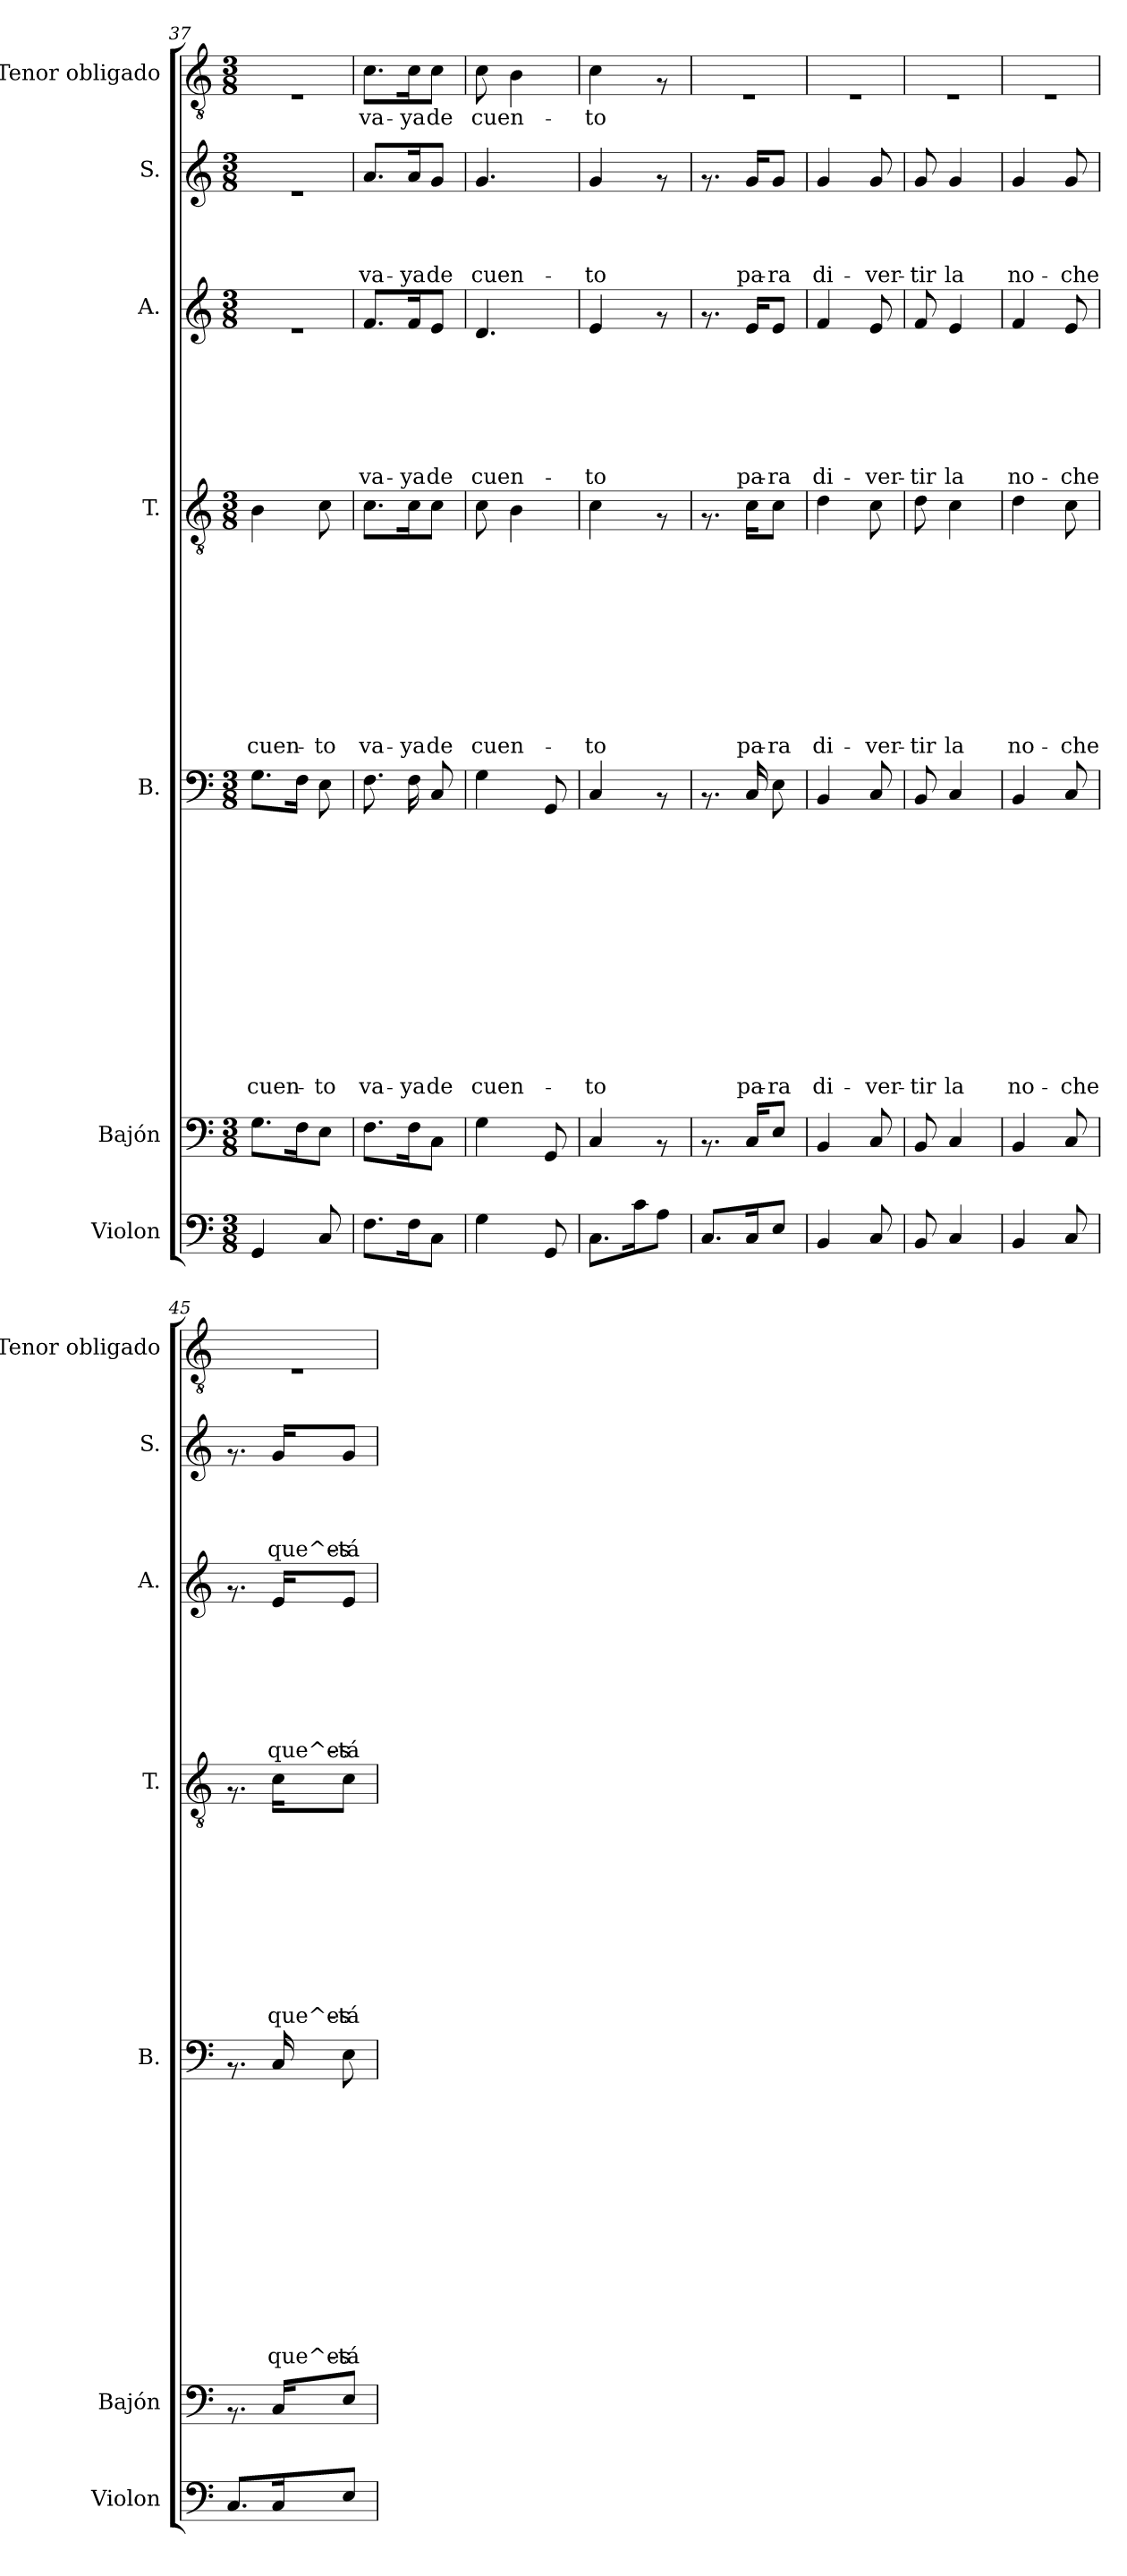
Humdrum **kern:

**kern	**kern	**kern	**text	**text	**text	**text	**text	**text	**text	**text	**text	**text	**text	**text	**text	**kern	**text	**text	**text	**text	**text	**text	**text	**text	**text	**text	**kern	**text	**text	**text	**text	**text	**text	**text	**kern	**text	**text	**text	**text	**kern	**text
*part7	*part6	*part5	*part5	*part5	*part5	*part5	*part5	*part5	*part5	*part5	*part5	*part5	*part5	*part5	*part5	*part4	*part4	*part4	*part4	*part4	*part4	*part4	*part4	*part4	*part4	*part4	*part3	*part3	*part3	*part3	*part3	*part3	*part3	*part3	*part2	*part2	*part2	*part2	*part2	*part1	*part1
*staff7	*staff6	*staff5	*staff5	*staff5	*staff5	*staff5	*staff5	*staff5	*staff5	*staff5	*staff5	*staff5	*staff5	*staff5	*staff5	*staff4	*staff4	*staff4	*staff4	*staff4	*staff4	*staff4	*staff4	*staff4	*staff4	*staff4	*staff3	*staff3	*staff3	*staff3	*staff3	*staff3	*staff3	*staff3	*staff2	*staff2	*staff2	*staff2	*staff2	*staff1	*staff1
*I"Violon	*I"Bajón	*I"B.	*	*	*	*	*	*	*	*	*	*	*	*	*	*I"T.	*	*	*	*	*	*	*	*	*	*	*I"A.	*	*	*	*	*	*	*	*I"S.	*	*	*	*	*I"Tenor obligado	*
*I'Violon	*I'Bajón	*I'B.	*	*	*	*	*	*	*	*	*	*	*	*	*	*I'T.	*	*	*	*	*	*	*	*	*	*	*I'A.	*	*	*	*	*	*	*	*I'S.	*	*	*	*	*I'Tenor obligado	*
*clefF4	*clefF4	*clefF4	*	*	*	*	*	*	*	*	*	*	*	*	*	*clefGv2	*	*	*	*	*	*	*	*	*	*	*clefG2	*	*	*	*	*	*	*	*clefG2	*	*	*	*	*clefGv2	*
*k[]	*k[]	*k[]	*	*	*	*	*	*	*	*	*	*	*	*	*	*k[]	*	*	*	*	*	*	*	*	*	*	*k[]	*	*	*	*	*	*	*	*k[]	*	*	*	*	*k[]	*
*C:	*C:	*C:	*	*	*	*	*	*	*	*	*	*	*	*	*	*C:	*	*	*	*	*	*	*	*	*	*	*C:	*	*	*	*	*	*	*	*C:	*	*	*	*	*C:	*
*M3/8	*M3/8	*M3/8	*	*	*	*	*	*	*	*	*	*	*	*	*	*M3/8	*	*	*	*	*	*	*	*	*	*	*M3/8	*	*	*	*	*	*	*	*M3/8	*	*	*	*	*M3/8	*
=37	=37	=37	=37	=37	=37	=37	=37	=37	=37	=37	=37	=37	=37	=37	=37	=37	=37	=37	=37	=37	=37	=37	=37	=37	=37	=37	=37	=37	=37	=37	=37	=37	=37	=37	=37	=37	=37	=37	=37	=37	=37
!	!	!	!	!	!	!	!	!	!	!	!	!	!	!	!LO:LY:b	!	!	!	!	!	!	!	!	!	!	!LO:LY:b	!	!	!	!	!	!	!	!	!	!	!	!	!	!	!
4GG/	8.G\L	8.G\L	.	.	.	.	.	.	.	.	.	.	.	.	cuen-	4B\	.	.	.	.	.	.	.	.	.	cuen-	4.re	.	.	.	.	.	.	.	4.re	.	.	.	.	4.rE	.
.	16F\k	16F\Jk	.	.	.	.	.	.	.	.	.	.	.	.	.	.	.	.	.	.	.	.	.	.	.	.	.	.	.	.	.	.	.	.	.	.	.	.	.	.	.
!	!	!	!	!	!	!	!	!	!	!	!	!	!	!	!LO:LY:b	!	!	!	!	!	!	!	!	!	!	!LO:LY:b	!	!	!	!	!	!	!	!	!	!	!	!	!	!	!
8C/	8E\J	8E\	.	.	.	.	.	.	.	.	.	.	.	.	-to	8c\	.	.	.	.	.	.	.	.	.	-to	.	.	.	.	.	.	.	.	.	.	.	.	.	.	.
=38	=38	=38	=38	=38	=38	=38	=38	=38	=38	=38	=38	=38	=38	=38	=38	=38	=38	=38	=38	=38	=38	=38	=38	=38	=38	=38	=38	=38	=38	=38	=38	=38	=38	=38	=38	=38	=38	=38	=38	=38	=38
!	!	!	!	!	!	!	!	!	!	!	!	!	!	!	!LO:LY:b	!	!	!	!	!	!	!	!	!	!	!LO:LY:b	!	!	!	!	!	!	!	!LO:LY:b	!	!	!	!	!LO:LY:b	!	!LO:LY:b
8.F\L	8.F\L	8.F\	.	.	.	.	.	.	.	.	.	.	.	.	va-	8.c\L	.	.	.	.	.	.	.	.	.	va-	8.f/L	.	.	.	.	.	.	va-	8.a/L	.	.	.	va-	8.c\L	va-
!	!	!	!	!	!	!	!	!	!	!	!	!	!	!	!LO:LY:b	!	!	!	!	!	!	!	!	!	!	!LO:LY:b	!	!	!	!	!	!	!	!LO:LY:b	!	!	!	!	!LO:LY:b	!	!LO:LY:b
16F\k	16F\k	16F\	.	.	.	.	.	.	.	.	.	.	.	.	-ya	16c\K	.	.	.	.	.	.	.	.	.	-ya	16f/K	.	.	.	.	.	.	-ya	16a/K	.	.	.	-ya	16c\K	-ya
!	!	!	!	!	!	!	!	!	!	!	!	!	!	!	!LO:LY:b	!	!	!	!	!	!	!	!	!	!	!LO:LY:b	!	!	!	!	!	!	!	!LO:LY:b	!	!	!	!	!LO:LY:b	!	!LO:LY:b
8C\J	8C\J	8C/	.	.	.	.	.	.	.	.	.	.	.	.	de	8c\J	.	.	.	.	.	.	.	.	.	de	8e/J	.	.	.	.	.	.	de	8g/J	.	.	.	de	8c\J	de
=39	=39	=39	=39	=39	=39	=39	=39	=39	=39	=39	=39	=39	=39	=39	=39	=39	=39	=39	=39	=39	=39	=39	=39	=39	=39	=39	=39	=39	=39	=39	=39	=39	=39	=39	=39	=39	=39	=39	=39	=39	=39
!	!	!	!	!	!	!	!	!	!	!	!	!	!	!	!LO:LY:b	!	!	!	!	!	!	!	!	!	!	!LO:LY:b	!	!	!	!	!	!	!	!LO:LY:b	!	!	!	!	!LO:LY:b	!	!LO:LY:b
4G\	4G\	4G\	.	.	.	.	.	.	.	.	.	.	.	.	cuen-	8c\	.	.	.	.	.	.	.	.	.	cuen-	4.d/	.	.	.	.	.	.	cuen-	4.g/	.	.	.	cuen-	8c\	cuen-
.	.	.	.	.	.	.	.	.	.	.	.	.	.	.	.	4B\	.	.	.	.	.	.	.	.	.	.	.	.	.	.	.	.	.	.	.	.	.	.	.	4B\	.
8GG/	8GG/	8GG/	.	.	.	.	.	.	.	.	.	.	.	.	.	.	.	.	.	.	.	.	.	.	.	.	.	.	.	.	.	.	.	.	.	.	.	.	.	.	.
=40	=40	=40	=40	=40	=40	=40	=40	=40	=40	=40	=40	=40	=40	=40	=40	=40	=40	=40	=40	=40	=40	=40	=40	=40	=40	=40	=40	=40	=40	=40	=40	=40	=40	=40	=40	=40	=40	=40	=40	=40	=40
!	!	!	!	!	!	!	!	!	!	!	!	!	!	!	!LO:LY:b	!	!	!	!	!	!	!	!	!	!	!LO:LY:b	!	!	!	!	!	!	!	!LO:LY:b	!	!	!	!	!LO:LY:b	!	!LO:LY:b
8.C\L	4C/	4C/	.	.	.	.	.	.	.	.	.	.	.	.	-to	4c\	.	.	.	.	.	.	.	.	.	-to	4e/	.	.	.	.	.	.	-to	4g/	.	.	.	-to	4c\	-to
16c\k	.	.	.	.	.	.	.	.	.	.	.	.	.	.	.	.	.	.	.	.	.	.	.	.	.	.	.	.	.	.	.	.	.	.	.	.	.	.	.	.	.
8A\J	8rAA	8rAA	.	.	.	.	.	.	.	.	.	.	.	.	.	8rF	.	.	.	.	.	.	.	.	.	.	8rf	.	.	.	.	.	.	.	8rf	.	.	.	.	8rF	.
=41	=41	=41	=41	=41	=41	=41	=41	=41	=41	=41	=41	=41	=41	=41	=41	=41	=41	=41	=41	=41	=41	=41	=41	=41	=41	=41	=41	=41	=41	=41	=41	=41	=41	=41	=41	=41	=41	=41	=41	=41	=41
8.C/L	8.rAA	8.rAA	.	.	.	.	.	.	.	.	.	.	.	.	.	8.rF	.	.	.	.	.	.	.	.	.	.	8.rf	.	.	.	.	.	.	.	8.rf	.	.	.	.	4.rE	.
!	!	!	!	!	!	!	!	!	!	!	!	!	!	!	!LO:LY:b	!	!	!	!	!	!	!	!	!	!	!LO:LY:b	!	!	!	!	!	!	!	!LO:LY:b	!	!	!	!	!LO:LY:b	!	!
16C/k	16C/KL	16C/	.	.	.	.	.	.	.	.	.	.	.	.	pa-	16c\KL	.	.	.	.	.	.	.	.	.	pa-	16e/KL	.	.	.	.	.	.	pa-	16g/KL	.	.	.	pa-	.	.
!	!	!	!	!	!	!	!	!	!	!	!	!	!	!	!LO:LY:b	!	!	!	!	!	!	!	!	!	!	!LO:LY:b	!	!	!	!	!	!	!	!LO:LY:b	!	!	!	!	!LO:LY:b	!	!
8E/J	8E/J	8E\	.	.	.	.	.	.	.	.	.	.	.	.	-ra	8c\J	.	.	.	.	.	.	.	.	.	-ra	8e/J	.	.	.	.	.	.	-ra	8g/J	.	.	.	-ra	.	.
=42	=42	=42	=42	=42	=42	=42	=42	=42	=42	=42	=42	=42	=42	=42	=42	=42	=42	=42	=42	=42	=42	=42	=42	=42	=42	=42	=42	=42	=42	=42	=42	=42	=42	=42	=42	=42	=42	=42	=42	=42	=42
!	!	!	!	!	!	!	!	!	!	!	!	!	!	!	!LO:LY:b	!	!	!	!	!	!	!	!	!	!	!LO:LY:b	!	!	!	!	!	!	!	!LO:LY:b	!	!	!	!	!LO:LY:b	!	!
4BB/	4BB/	4BB/	.	.	.	.	.	.	.	.	.	.	.	.	di-	4d\	.	.	.	.	.	.	.	.	.	di-	4f/	.	.	.	.	.	.	di-	4g/	.	.	.	di-	4.rE	.
!	!	!	!	!	!	!	!	!	!	!	!	!	!	!	!LO:LY:b	!	!	!	!	!	!	!	!	!	!	!LO:LY:b	!	!	!	!	!	!	!	!LO:LY:b	!	!	!	!	!LO:LY:b	!	!
8C/	8C/	8C/	.	.	.	.	.	.	.	.	.	.	.	.	-ver-	8c\	.	.	.	.	.	.	.	.	.	-ver-	8e/	.	.	.	.	.	.	-ver-	8g/	.	.	.	-ver-	.	.
!!LO:LB:g=z
=43	=43	=43	=43	=43	=43	=43	=43	=43	=43	=43	=43	=43	=43	=43	=43	=43	=43	=43	=43	=43	=43	=43	=43	=43	=43	=43	=43	=43	=43	=43	=43	=43	=43	=43	=43	=43	=43	=43	=43	=43	=43
!	!	!	!	!	!	!	!	!	!	!	!	!	!	!	!LO:LY:b	!	!	!	!	!	!	!	!	!	!	!LO:LY:b	!	!	!	!	!	!	!	!LO:LY:b	!	!	!	!	!LO:LY:b	!	!
8BB/	8BB/	8BB/	.	.	.	.	.	.	.	.	.	.	.	.	-tir	8d\	.	.	.	.	.	.	.	.	.	-tir	8f/	.	.	.	.	.	.	-tir	8g/	.	.	.	-tir	4.rE	.
!	!	!	!	!	!	!	!	!	!	!	!	!	!	!	!LO:LY:b	!	!	!	!	!	!	!	!	!	!	!LO:LY:b	!	!	!	!	!	!	!	!LO:LY:b	!	!	!	!	!LO:LY:b	!	!
4C/	4C/	4C/	.	.	.	.	.	.	.	.	.	.	.	.	la	4c\	.	.	.	.	.	.	.	.	.	la	4e/	.	.	.	.	.	.	la	4g/	.	.	.	la	.	.
=44	=44	=44	=44	=44	=44	=44	=44	=44	=44	=44	=44	=44	=44	=44	=44	=44	=44	=44	=44	=44	=44	=44	=44	=44	=44	=44	=44	=44	=44	=44	=44	=44	=44	=44	=44	=44	=44	=44	=44	=44	=44
!	!	!	!	!	!	!	!	!	!	!	!	!	!	!	!LO:LY:b	!	!	!	!	!	!	!	!	!	!	!LO:LY:b	!	!	!	!	!	!	!	!LO:LY:b	!	!	!	!	!LO:LY:b	!	!
4BB/	4BB/	4BB/	.	.	.	.	.	.	.	.	.	.	.	.	no-	4d\	.	.	.	.	.	.	.	.	.	no-	4f/	.	.	.	.	.	.	no-	4g/	.	.	.	no-	4.rE	.
!	!	!	!	!	!	!	!	!	!	!	!	!	!	!	!LO:LY:b	!	!	!	!	!	!	!	!	!	!	!LO:LY:b	!	!	!	!	!	!	!	!LO:LY:b	!	!	!	!	!LO:LY:b	!	!
8C/	8C/	8C/	.	.	.	.	.	.	.	.	.	.	.	.	-che	8c\	.	.	.	.	.	.	.	.	.	-che	8e/	.	.	.	.	.	.	-che	8g/	.	.	.	-che	.	.
=45	=45	=45	=45	=45	=45	=45	=45	=45	=45	=45	=45	=45	=45	=45	=45	=45	=45	=45	=45	=45	=45	=45	=45	=45	=45	=45	=45	=45	=45	=45	=45	=45	=45	=45	=45	=45	=45	=45	=45	=45	=45
8.C/L	8.rAA	8.rAA	.	.	.	.	.	.	.	.	.	.	.	.	.	8.rF	.	.	.	.	.	.	.	.	.	.	8.rf	.	.	.	.	.	.	.	8.rf	.	.	.	.	4.rE	.
!	!	!	!	!	!	!	!	!	!	!	!	!	!	!	!LO:LY:b	!	!	!	!	!	!	!	!	!	!	!LO:LY:b	!	!	!	!	!	!	!	!LO:LY:b	!	!	!	!	!LO:LY:b	!	!
16C/k	16C/KL	16C/	.	.	.	.	.	.	.	.	.	.	.	.	que^es-	16c\KL	.	.	.	.	.	.	.	.	.	que^es-	16e/KL	.	.	.	.	.	.	que^es-	16g/KL	.	.	.	que^es-	.	.
!	!	!	!	!	!	!	!	!	!	!	!	!	!	!	!LO:LY:b	!	!	!	!	!	!	!	!	!	!	!LO:LY:b	!	!	!	!	!	!	!	!LO:LY:b	!	!	!	!	!LO:LY:b	!	!
8E/J	8E/J	8E\	.	.	.	.	.	.	.	.	.	.	.	.	-tá	8c\J	.	.	.	.	.	.	.	.	.	-tá	8e/J	.	.	.	.	.	.	-tá	8g/J	.	.	.	-tá	.	.
=	=	=	=	=	=	=	=	=	=	=	=	=	=	=	=	=	=	=	=	=	=	=	=	=	=	=	=	=	=	=	=	=	=	=	=	=	=	=	=	=	=
*-	*-	*-	*-	*-	*-	*-	*-	*-	*-	*-	*-	*-	*-	*-	*-	*-	*-	*-	*-	*-	*-	*-	*-	*-	*-	*-	*-	*-	*-	*-	*-	*-	*-	*-	*-	*-	*-	*-	*-	*-	*-
